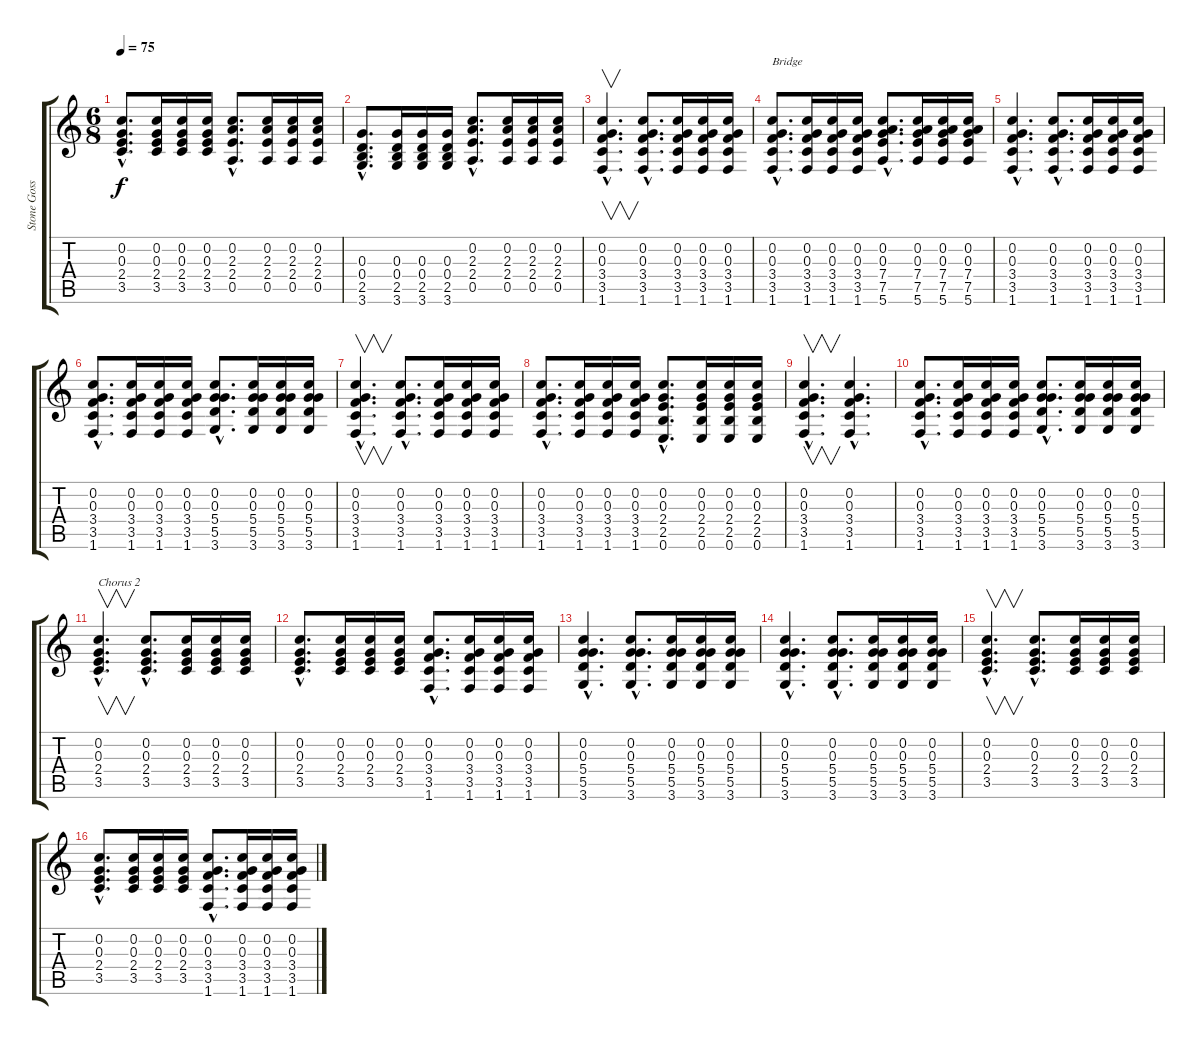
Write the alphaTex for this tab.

\track ("Stone Gossard" "Stone Goss") {instrument electricguitarclean}
\staff {score tabs}
\tuning (E4 C4 G3 D3 A2 E2) {hide}
\ts (6 8)
\tempo 75
\clef g2
\ks c
(0.2{hac} 0.3{hac} 2.4{hac} 3.5{hac}).8{d dy f} (0.2 0.3 2.4 3.5).16 (0.2 0.3 2.4 3.5).16 (0.2 0.3 2.4 3.5).16 (0.2{hac} 2.3{hac} 2.4{hac} 0.5{hac}).8{d} (0.2 2.3 2.4 0.5).16 (0.2 2.3 2.4 0.5).16 (0.2 2.3 2.4 0.5).16 |
(0.3{hac} 0.4{hac} 2.5{hac} 3.6{hac}).8{d} (0.3 0.4 2.5 3.6).16 (0.3 0.4 2.5 3.6).16 (0.3 0.4 2.5 3.6).16 (0.2{hac} 2.3{hac} 2.4{hac} 0.5{hac}).8{d} (0.2 2.3 2.4 0.5).16 (0.2 2.3 2.4 0.5).16 (0.2 2.3 2.4 0.5).16 |
(0.2{hac} 0.3{hac} 3.4{hac} 3.5{hac} 1.6{hac}).4{v d} (0.2{hac} 0.3{hac} 3.4{hac} 3.5{hac} 1.6{hac}).8{d} (0.2 0.3 3.4 3.5 1.6).16 (0.2 0.3 3.4 3.5 1.6).16 (0.2 0.3 3.4 3.5 1.6).16 |
(0.2{hac} 0.3{hac} 3.4{hac} 3.5{hac} 1.6{hac}).8{d txt "Bridge"} (0.2 0.3 3.4 3.5 1.6).16 (0.2 0.3 3.4 3.5 1.6).16 (0.2 0.3 3.4 3.5 1.6).16 (0.2{hac} 0.3{hac} 7.4{hac} 7.5{hac} 5.6{hac}).8{d} (0.2 0.3 7.4 7.5 5.6).16 (0.2 0.3 7.4 7.5 5.6).16 (0.2 0.3 7.4 7.5 5.6).16 |
(0.2{hac} 0.3{hac} 3.4{hac} 3.5{hac} 1.6{hac}).4{d} (0.2{hac} 0.3{hac} 3.4{hac} 3.5{hac} 1.6{hac}).8{d} (0.2 0.3 3.4 3.5 1.6).16 (0.2 0.3 3.4 3.5 1.6).16 (0.2 0.3 3.4 3.5 1.6).16 |
(0.2{hac} 0.3{hac} 3.4{hac} 3.5{hac} 1.6{hac}).8{d} (0.2 0.3 3.4 3.5 1.6).16 (0.2 0.3 3.4 3.5 1.6).16 (0.2 0.3 3.4 3.5 1.6).16 (0.2{hac} 0.3{hac} 5.4{hac} 5.5{hac} 3.6{hac}).8{d} (0.2 0.3 5.4 5.5 3.6).16 (0.2 0.3 5.4 5.5 3.6).16 (0.2 0.3 5.4 5.5 3.6).16 |
(0.2{hac} 0.3{hac} 3.4{hac} 3.5{hac} 1.6{hac}).4{v d} (0.2{hac} 0.3{hac} 3.4{hac} 3.5{hac} 1.6{hac}).8{d} (0.2 0.3 3.4 3.5 1.6).16 (0.2 0.3 3.4 3.5 1.6).16 (0.2 0.3 3.4 3.5 1.6).16 |
(0.2{hac} 0.3{hac} 3.4{hac} 3.5{hac} 1.6{hac}).8{d} (0.2 0.3 3.4 3.5 1.6).16 (0.2 0.3 3.4 3.5 1.6).16 (0.2 0.3 3.4 3.5 1.6).16 (0.2{hac} 0.3{hac} 2.4{hac} 2.5{hac} 0.6{hac}).8{d} (0.2 0.3 2.4 2.5 0.6).16 (0.2 0.3 2.4 2.5 0.6).16 (0.2 0.3 2.4 2.5 0.6).16 |
(0.2{hac} 0.3{hac} 3.4{hac} 3.5{hac} 1.6{hac}).4{v d} (0.2{hac} 0.3{hac} 3.4{hac} 3.5{hac} 1.6{hac}).4{d} |
(0.2{hac} 0.3{hac} 3.4{hac} 3.5{hac} 1.6{hac}).8{d} (0.2 0.3 3.4 3.5 1.6).16 (0.2 0.3 3.4 3.5 1.6).16 (0.2 0.3 3.4 3.5 1.6).16 (0.2{hac} 0.3{hac} 5.4{hac} 5.5{hac} 3.6{hac}).8{d} (0.2 0.3 5.4 5.5 3.6).16 (0.2 0.3 5.4 5.5 3.6).16 (0.2 0.3 5.4 5.5 3.6).16 |
(0.2{hac} 0.3{hac} 2.4{hac} 3.5{hac}).4{v d txt "Chorus 2"} (0.2{hac} 0.3{hac} 2.4{hac} 3.5{hac}).8{d} (0.2 0.3 2.4 3.5).16 (0.2 0.3 2.4 3.5).16 (0.2 0.3 2.4 3.5).16 |
(0.2{hac} 0.3{hac} 2.4{hac} 3.5{hac}).8{d} (0.2 0.3 2.4 3.5).16 (0.2 0.3 2.4 3.5).16 (0.2 0.3 2.4 3.5).16 (0.2{hac} 0.3{hac} 3.4{hac} 3.5{hac} 1.6{hac}).8{d} (0.2 0.3 3.4 3.5 1.6).16 (0.2 0.3 3.4 3.5 1.6).16 (0.2 0.3 3.4 3.5 1.6).16 |
(0.2{hac} 0.3{hac} 5.4{hac} 5.5{hac} 3.6{hac}).4{d} (0.2{hac} 0.3{hac} 5.4{hac} 5.5{hac} 3.6{hac}).8{d} (0.2 0.3 5.4 5.5 3.6).16 (0.2 0.3 5.4 5.5 3.6).16 (0.2 0.3 5.4 5.5 3.6).16 |
(0.2{hac} 0.3{hac} 5.4{hac} 5.5{hac} 3.6{hac}).4{d} (0.2{hac} 0.3{hac} 5.4{hac} 5.5{hac} 3.6{hac}).8{d} (0.2 0.3 5.4 5.5 3.6).16 (0.2 0.3 5.4 5.5 3.6).16 (0.2 0.3 5.4 5.5 3.6).16 |
(0.2{hac} 0.3{hac} 2.4{hac} 3.5{hac}).4{v d} (0.2{hac} 0.3{hac} 2.4{hac} 3.5{hac}).8{d} (0.2 0.3 2.4 3.5).16 (0.2 0.3 2.4 3.5).16 (0.2 0.3 2.4 3.5).16 |
(0.2{hac} 0.3{hac} 2.4{hac} 3.5{hac}).8{d} (0.2 0.3 2.4 3.5).16 (0.2 0.3 2.4 3.5).16 (0.2 0.3 2.4 3.5).16 (0.2{hac} 0.3{hac} 3.4{hac} 3.5{hac} 1.6{hac}).8{d} (0.2 0.3 3.4 3.5 1.6).16 (0.2 0.3 3.4 3.5 1.6).16 (0.2 0.3 3.4 3.5 1.6).16
